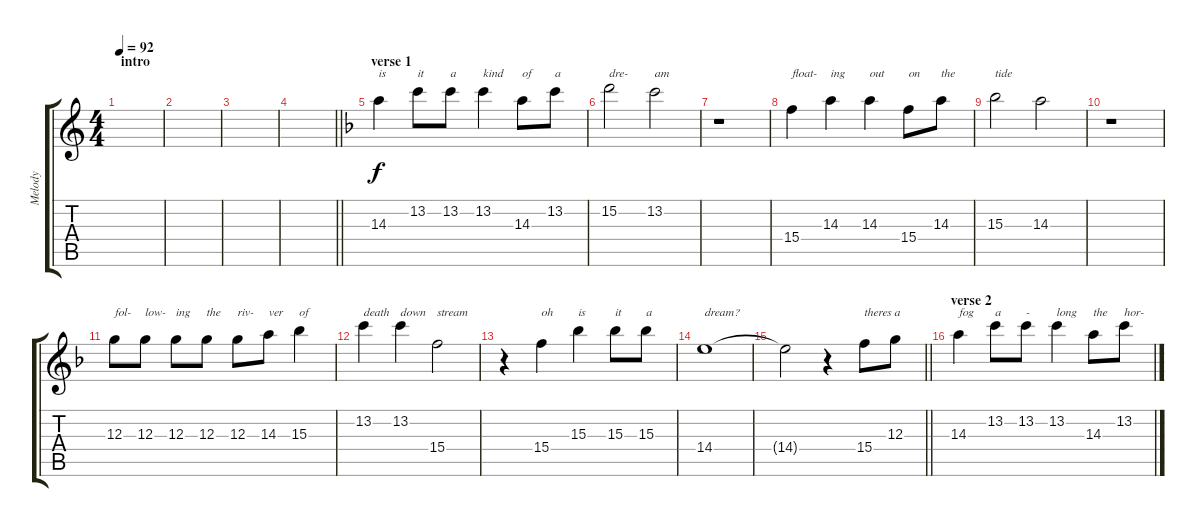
\track ("Melody" "Melody") {instrument overdrivenguitar}
\staff {score tabs}
\tuning (E4 B3 G3 D3 A2 E2) {hide}
\ts (4 4)
\section ("" "intro")
\tempo 92
\clef g2
\ks c
|
|
|
\barLineRight lightlight
|
\section ("" "verse 1")
\ks f
14.3.4{txt "is"} 13.2.8{txt "it"} 13.2.8{txt "a"} 13.2.4{txt "kind"} 14.3.8{txt "of"} 13.2.8{txt "a"} |
15.2.2{txt "dre-"} 13.2.2{txt "am"} |
r.1 |
15.4.4{txt "float-"} 14.3.4{txt "ing"} 14.3.4{txt "out"} 15.4.8{txt "on"} 14.3.8{txt "the"} |
15.3.2{txt "tide"} 14.3.2 |
r.1 |
12.3.8{txt "fol-"} 12.3.8{txt "low-"} 12.3.8{txt "ing"} 12.3.8{txt "the"} 12.3.8{txt "riv-"} 14.3.8{txt "ver"} 15.3.4{txt "of"} |
13.2.4{txt "death"} 13.2.4{txt "down"} 15.4.2{txt "stream"} |
r.4 15.4.4{txt "oh"} 15.3.4{txt "is"} 15.3.8{txt "it"} 15.3.8{txt "a"} |
14.4.1{txt "dream?"} |
\barLineRight lightlight
14.4{t}.2 r.4 15.4.8{txt "theres a"} 12.3.8 |
\section ("" "verse 2")
14.3.4{txt "fog"} 13.2.8{txt "a"} 13.2.8{txt "-"} 13.2.4{txt "long"} 14.3.8{txt "the"} 13.2.8{txt "hor-"}
